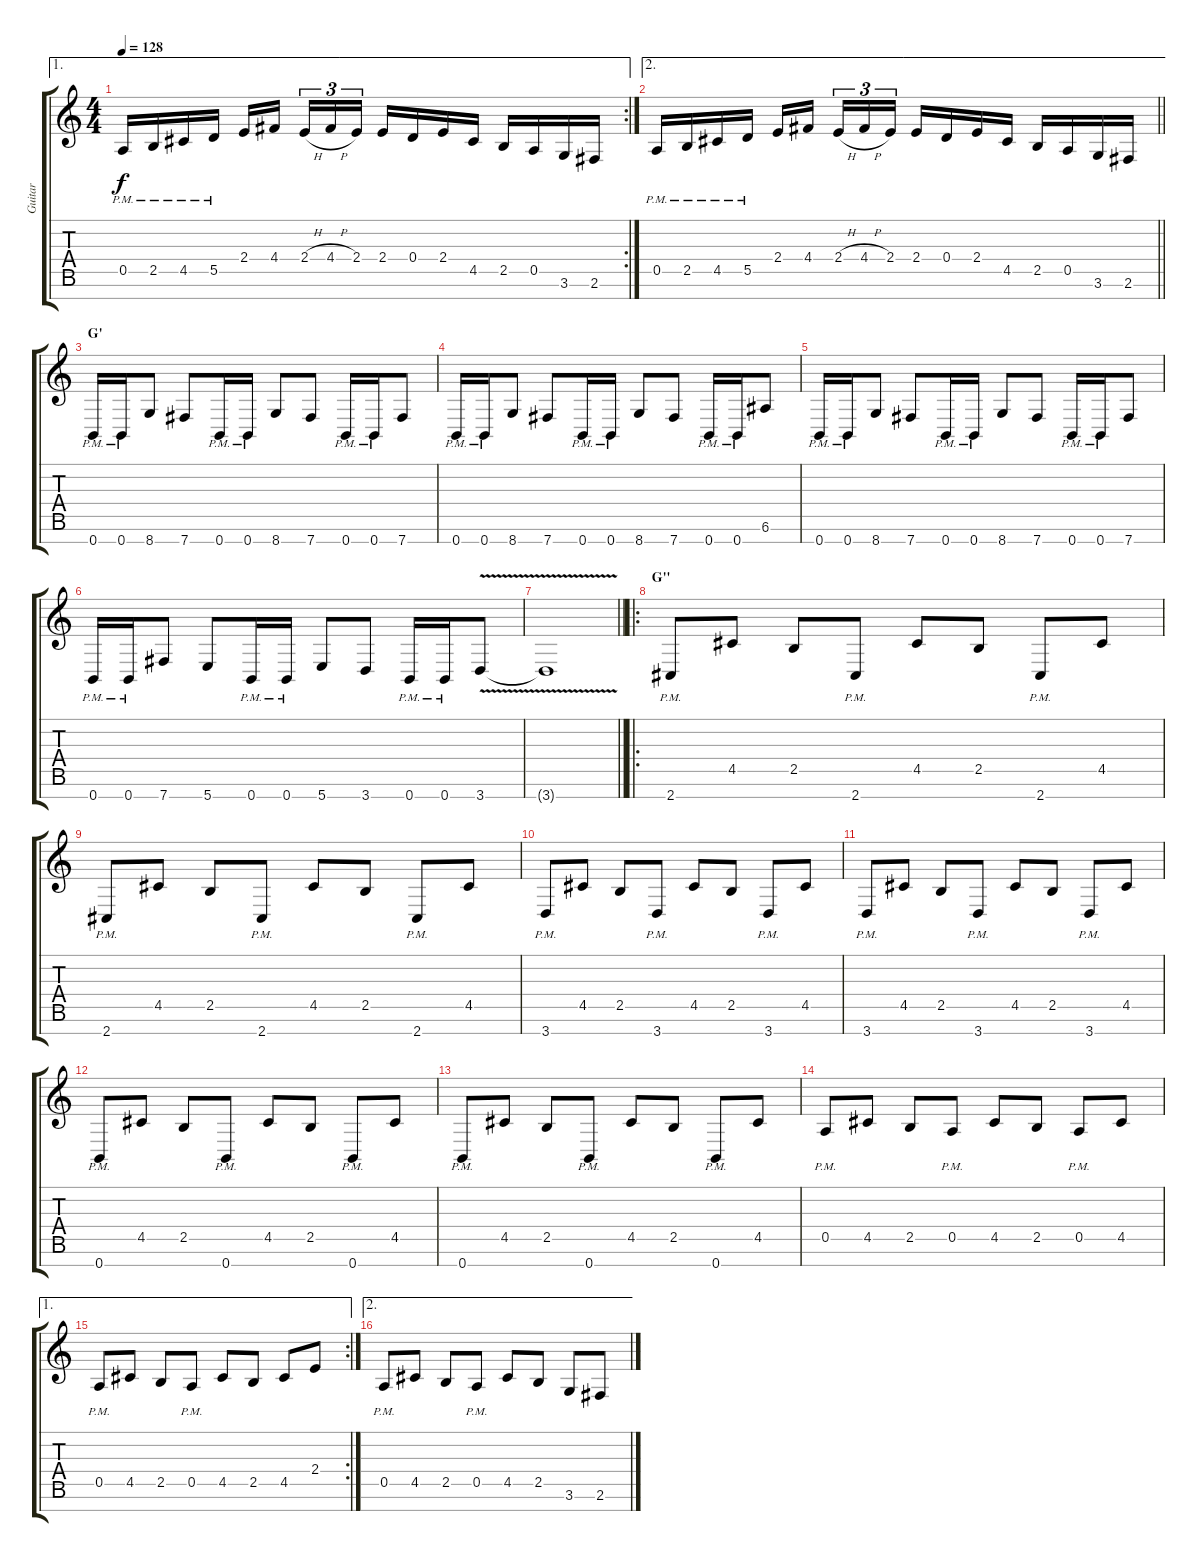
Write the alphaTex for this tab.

\track ("Guitar" "Guitar") {instrument distortionguitar}
\staff {score tabs}
\tuning (E4 B3 G3 D3 A2 E2 B1) {hide}
\ae 1
\rc 2
\ts (4 4)
\tempo 128
\clef g2
\ks c
0.5{pm}.16{dy f} 2.5{pm}.16 4.5{pm}.16 5.5{pm}.16 2.4.16 4.4.16{beam splitsecondary} 2.4{h}.16{tu (3 2)} 4.4{h}.16{tu (3 2)} 2.4.16{tu (3 2)} 2.4.16 0.4.16 2.4.16 4.5.16 2.5.16 0.5.16 3.6.16 2.6.16 |
\ae 2
\barLineRight lightlight
0.5{pm}.16 2.5{pm}.16 4.5{pm}.16 5.5{pm}.16 2.4.16 4.4.16{beam splitsecondary} 2.4{h}.16{tu (3 2)} 4.4{h}.16{tu (3 2)} 2.4.16{tu (3 2)} 2.4.16 0.4.16 2.4.16 4.5.16 2.5.16 0.5.16 3.6.16 2.6.16 |
\section ("" "G'")
0.7{pm}.16 0.7{pm}.16 8.7.8 7.7.8 0.7{pm}.16 0.7{pm}.16 8.7.8 7.7.8 0.7{pm}.16 0.7{pm}.16 7.7.8 |
0.7{pm}.16 0.7{pm}.16 8.7.8 7.7.8 0.7{pm}.16 0.7{pm}.16 8.7.8 7.7.8 0.7{pm}.16 0.7{pm}.16 6.6.8 |
0.7{pm}.16 0.7{pm}.16 8.7.8 7.7.8 0.7{pm}.16 0.7{pm}.16 8.7.8 7.7.8 0.7{pm}.16 0.7{pm}.16 7.7.8 |
0.7{pm}.16 0.7{pm}.16 7.7.8 5.7.8 0.7{pm}.16 0.7{pm}.16 5.7.8 3.7.8 0.7{pm}.16 0.7{pm}.16 3.7{v}.8 |
\barLineRight lightlight
3.7{t}.1 |
\ro
\section ("" "G''")
2.7{pm}.8 4.5.8 2.5.8 2.7{pm}.8 4.5.8 2.5.8 2.7{pm}.8 4.5.8 |
2.7{pm}.8 4.5.8 2.5.8 2.7{pm}.8 4.5.8 2.5.8 2.7{pm}.8 4.5.8 |
3.7{pm}.8 4.5.8 2.5.8 3.7{pm}.8 4.5.8 2.5.8 3.7{pm}.8 4.5.8 |
3.7{pm}.8 4.5.8 2.5.8 3.7{pm}.8 4.5.8 2.5.8 3.7{pm}.8 4.5.8 |
0.7{pm}.8 4.5.8 2.5.8 0.7{pm}.8 4.5.8 2.5.8 0.7{pm}.8 4.5.8 |
0.7{pm}.8 4.5.8 2.5.8 0.7{pm}.8 4.5.8 2.5.8 0.7{pm}.8 4.5.8 |
0.5{pm}.8 4.5.8 2.5.8 0.5{pm}.8 4.5.8 2.5.8 0.5{pm}.8 4.5.8 |
\ae 1
\rc 2
0.5{pm}.8 4.5.8 2.5.8 0.5{pm}.8 4.5.8 2.5.8 4.5.8 2.4.8 |
\ae 2
0.5{pm}.8 4.5.8 2.5.8 0.5{pm}.8 4.5.8 2.5.8 3.6.8 2.6.8
